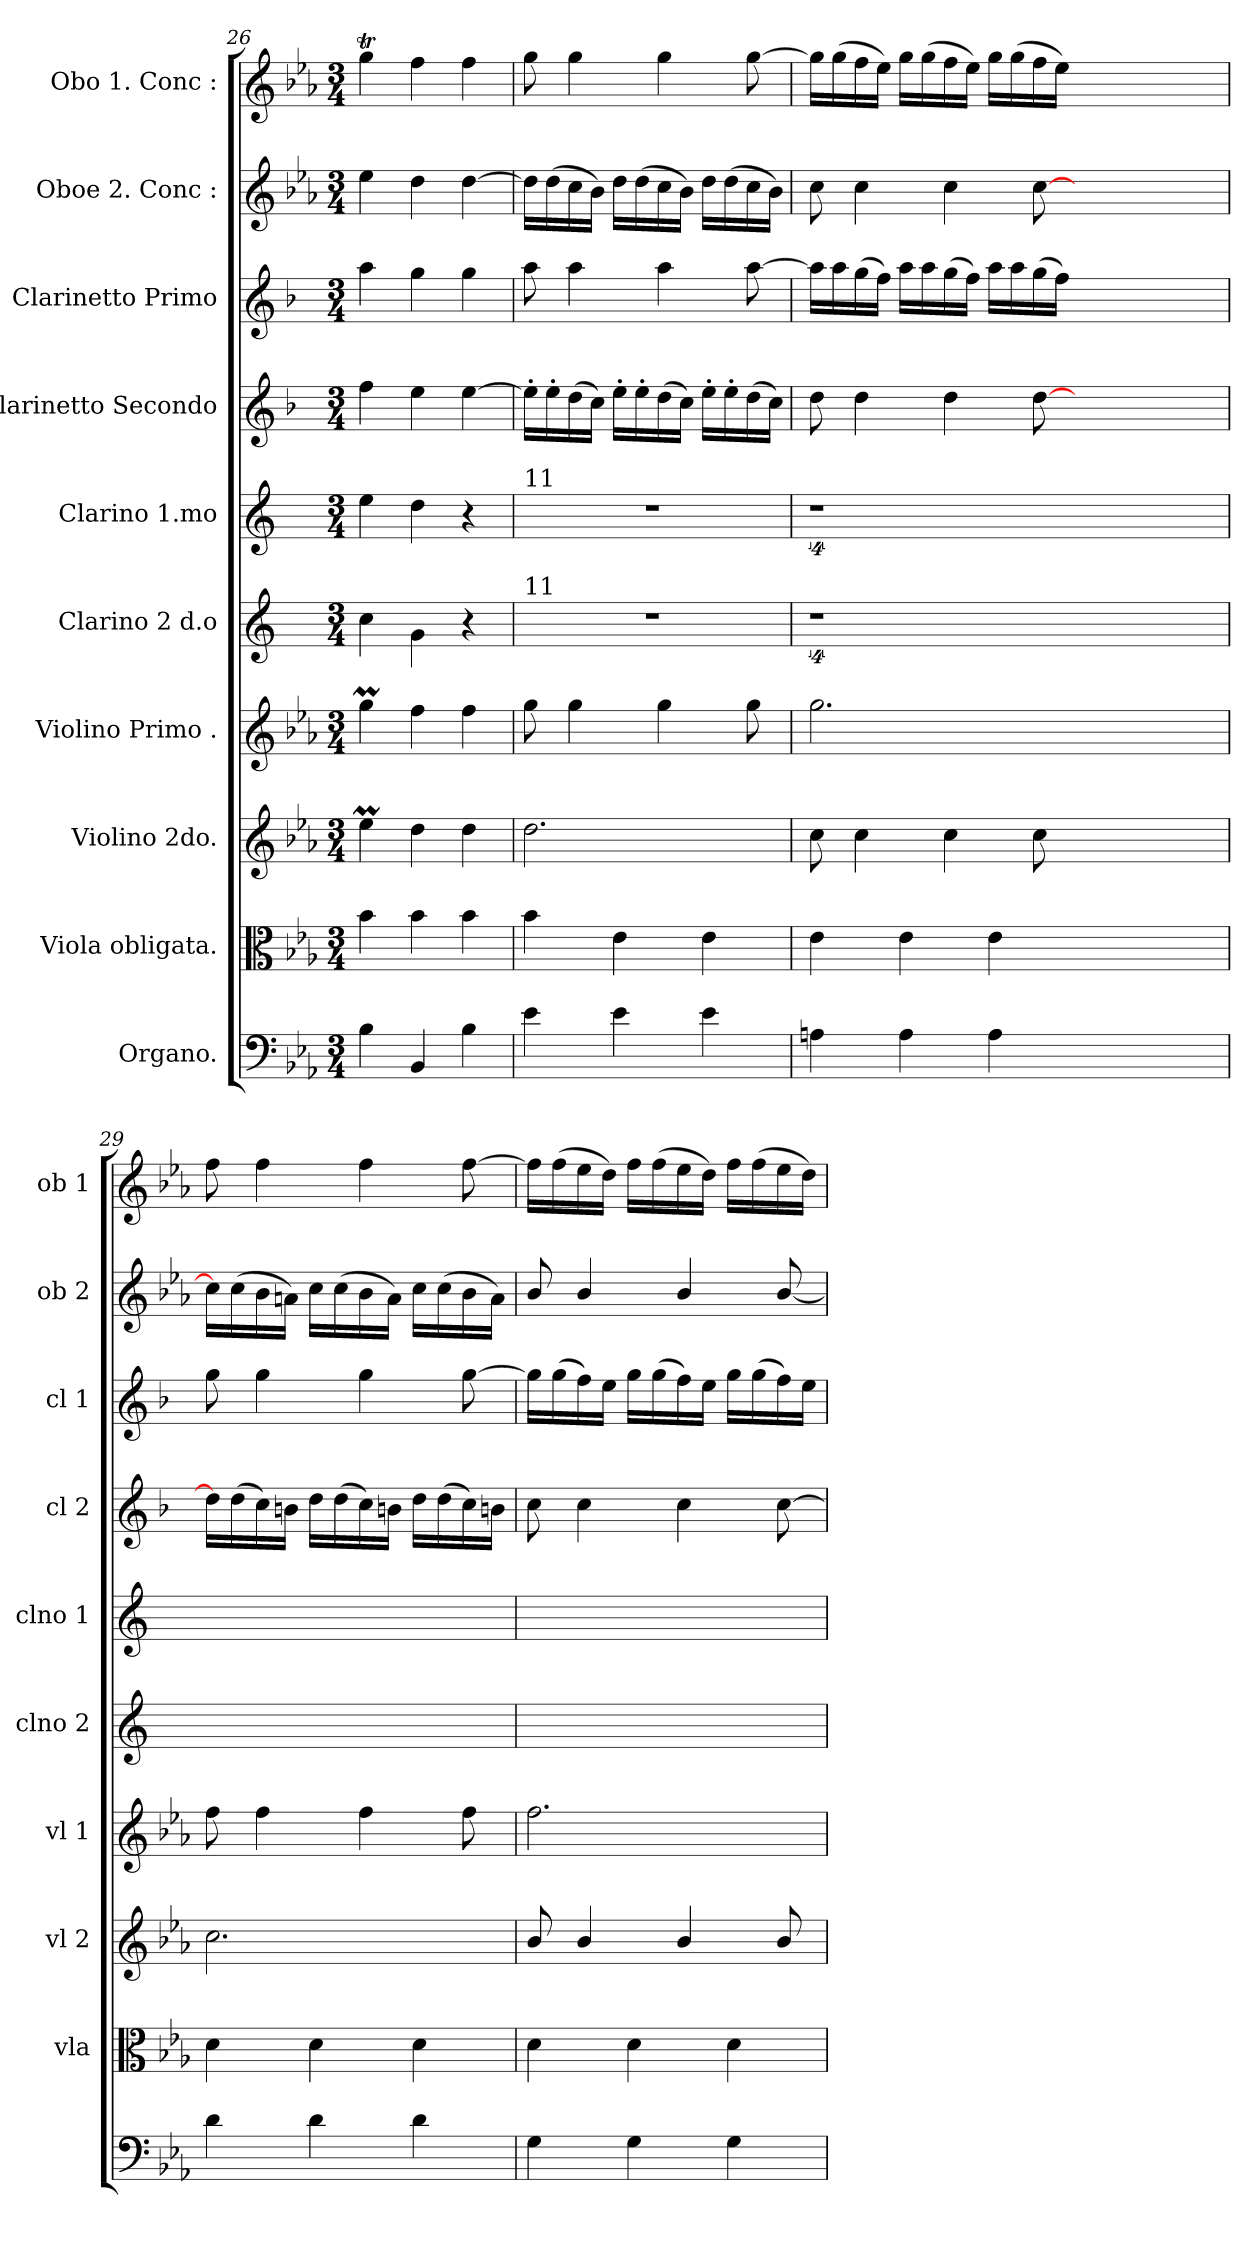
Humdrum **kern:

**kern	**dynam	**kern	**kern	**kern	**dynam	**kern	**kern	**kern	**kern	**kern	**kern
*part10	*part10	*part9	*part8	*part7	*part7	*part6	*part5	*part4	*part3	*part2	*part1
*staff10	*staff10	*staff9	*staff8	*staff7	*staff7	*staff6	*staff5	*staff4	*staff3	*staff2	*staff1
*I"Organo.	*	*I"Viola obligata.	*I"Violino 2do.	*I"Violino Primo .	*	*I"Clarino 2 d.o	*I"Clarino 1.mo	*I"Clarinetto Secondo	*I"Clarinetto Primo	*I"Oboe 2. Conc :	*I"Obo 1. Conc :
*	*	*I'vla	*I'vl 2	*I'vl 1	*	*I'clno 2	*I'clno 1	*I'cl 2	*I'cl 1	*I'ob 2	*I'ob 1
*clefF4	*	*clefC3	*clefG2	*clefG2	*	*clefG2	*clefG2	*clefG2	*clefG2	*clefG2	*clefG2
*	*	*	*	*	*	*ITrd-2c-3	*ITrd-2c-3	*ITrd1c2	*ITrd1c2	*	*
*k[b-e-a-]	*	*k[b-e-a-]	*k[b-e-a-]	*k[b-e-a-]	*	*k[b-e-a-]	*k[b-e-a-]	*k[b-e-a-]	*k[b-e-a-]	*k[b-e-a-]	*k[b-e-a-]
*E-:	*	*E-:	*E-:	*E-:	*	*E-:	*E-:	*E-:	*E-:	*E-:	*E-:
*M3/4	*	*M3/4	*M3/4	*M3/4	*	*M3/4	*M3/4	*M3/4	*M3/4	*M3/4	*M3/4
=26	=26	=26	=26	=26	=26	=26	=26	=26	=26	=26	=26
4B-\	.	4b-\	4ee-M\	4ggm\	.	4ee-\	4gg\	4ee-\	4gg\	4ee-\	4ggt\
4BB-/	.	4b-\	4dd\	4ff\	.	4b-\	4ff\	4dd\	4ff\	4dd\	4ff\
!	!LO:DY:b	!	!	!	!	!	!	!	!	!	!
4B-\	po	4b-\	4dd\	4ff\	.	4r	4r	[4dd\	4ff\	[4dd\	4ff\
=27	=27	=27	=27	=27	=27	=27	=27	=27	=27	=27	=27
!	!	!	!	!	!	!	!LO:TX:a:t=11	!	!	!	!
!	!	!	!	!	!	!LO:TX:a:t=11	!	!	!	!	!
!	!	!	!	!	!LO:DY:rj	!	!	!	!	!	!
4e-\	.	4b-\	2.dd\	8gg\	po	2.r	2.r	16dd'\LL]	8gg\	16dd\LL]	8gg\
.	.	.	.	.	.	.	.	16dd'\	.	(16dd\	.
.	.	.	.	4gg\	.	.	.	(16cc\	4gg\	16cc\	4gg\
.	.	.	.	.	.	.	.	16b-\JJ)	.	16b-\JJ)	.
4e-\	.	4e-\	.	.	.	.	.	16dd'\LL	.	16dd\LL	.
.	.	.	.	.	.	.	.	16dd'\	.	(16dd\	.
.	.	.	.	4gg\	.	.	.	(16cc\	4gg\	16cc\	4gg\
.	.	.	.	.	.	.	.	16b-\JJ)	.	16b-\JJ)	.
4e-\	.	4e-\	.	.	.	.	.	16dd'\LL	.	16dd\LL	.
.	.	.	.	.	.	.	.	16dd'\	.	(16dd\	.
.	.	.	.	8gg\	.	.	.	(16cc\	[8gg\	16cc\	[8gg\
.	.	.	.	.	.	.	.	16b-\JJ)	.	16b-\JJ)	.
=28	=28	=28	=28	=28	=28	=28	=28	=28	=28	=28	=28
4An\	.	4e-\	8cc\	2.gg\	.	4%9r	4%9r	8cc\	16gg\LL]	8cc\	16gg\LL]
.	.	.	.	.	.	.	.	.	16gg\	.	(16gg\
.	.	.	4cc\	.	.	.	.	4cc\	(16ff\	4cc\	16ff\
.	.	.	.	.	.	.	.	.	16ee-\JJ)	.	16ee-\JJ)
4A\	.	4e-\	.	.	.	.	.	.	16gg\LL	.	16gg\LL
.	.	.	.	.	.	.	.	.	16gg\	.	(16gg\
.	.	.	4cc\	.	.	.	.	4cc\	(16ff\	4cc\	16ff\
.	.	.	.	.	.	.	.	.	16ee-\JJ)	.	16ee-\JJ)
4A\	.	4e-\	.	.	.	.	.	.	16gg\LL	.	16gg\LL
.	.	.	.	.	.	.	.	.	16gg\	.	(16gg\
.	.	.	8cc\	.	.	.	.	[8cc\	(16ff\	[8cc\	16ff\
.	.	.	.	.	.	.	.	.	16ee-\JJ)	.	16ee-\JJ)
1.ryy	.	1.ryy	1.ryy	1.ryy	.	.	.	1.ryy	1.ryy	1.ryy	1.ryy
=29	=29	=29	=29	=29	=29	=29	=29	=29	=29	=29	=29
4d\	.	4d\	2.cc\	8ff\	.	2.ryy	2.ryy	16cc\LL]	8ff\	16cc\LL]	8ff\
.	.	.	.	.	.	.	.	(16cc\	.	(16cc\	.
.	.	.	.	4ff\	.	.	.	16b-\)	4ff\	16b-\	4ff\
.	.	.	.	.	.	.	.	16an\JJ	.	16an\JJ)	.
4d\	.	4d\	.	.	.	.	.	16cc\LL	.	16cc\LL	.
.	.	.	.	.	.	.	.	(16cc\	.	(16cc\	.
.	.	.	.	4ff\	.	.	.	16b-\)	4ff\	16b-\	4ff\
.	.	.	.	.	.	.	.	16an\JJ	.	16a\JJ)	.
4d\	.	4d\	.	.	.	.	.	16cc\LL	.	16cc\LL	.
.	.	.	.	.	.	.	.	(16cc\	.	(16cc\	.
.	.	.	.	8ff\	.	.	.	16b-\)	[8ff\	16b-\	[8ff\
.	.	.	.	.	.	.	.	16an\JJ	.	16a\JJ)	.
=30	=30	=30	=30	=30	=30	=30	=30	=30	=30	=30	=30
4G\	.	4d\	8b-/	2.ff\	.	2.ryy	2.ryy	8b-\	16ff\LL]	8b-/	16ff\LL]
.	.	.	.	.	.	.	.	.	(16ff\	.	(16ff\
.	.	.	4b-/	.	.	.	.	4b-\	16ee-\)	4b-/	16ee-\
.	.	.	.	.	.	.	.	.	16dd\JJ	.	16dd\JJ)
4G\	.	4d\	.	.	.	.	.	.	16ff\LL	.	16ff\LL
.	.	.	.	.	.	.	.	.	(16ff\	.	(16ff\
.	.	.	4b-/	.	.	.	.	4b-\	16ee-\)	4b-/	16ee-\
.	.	.	.	.	.	.	.	.	16dd\JJ	.	16dd\JJ)
4G\	.	4d\	.	.	.	.	.	.	16ff\LL	.	16ff\LL
.	.	.	.	.	.	.	.	.	(16ff\	.	(16ff\
.	.	.	8b-/	.	.	.	.	[8b-\	16ee-\)	[8b-/	16ee-\
.	.	.	.	.	.	.	.	.	16dd\JJ	.	16dd\JJ)
=	=	=	=	=	=	=	=	=	=	=	=
*-	*-	*-	*-	*-	*-	*-	*-	*-	*-	*-	*-
